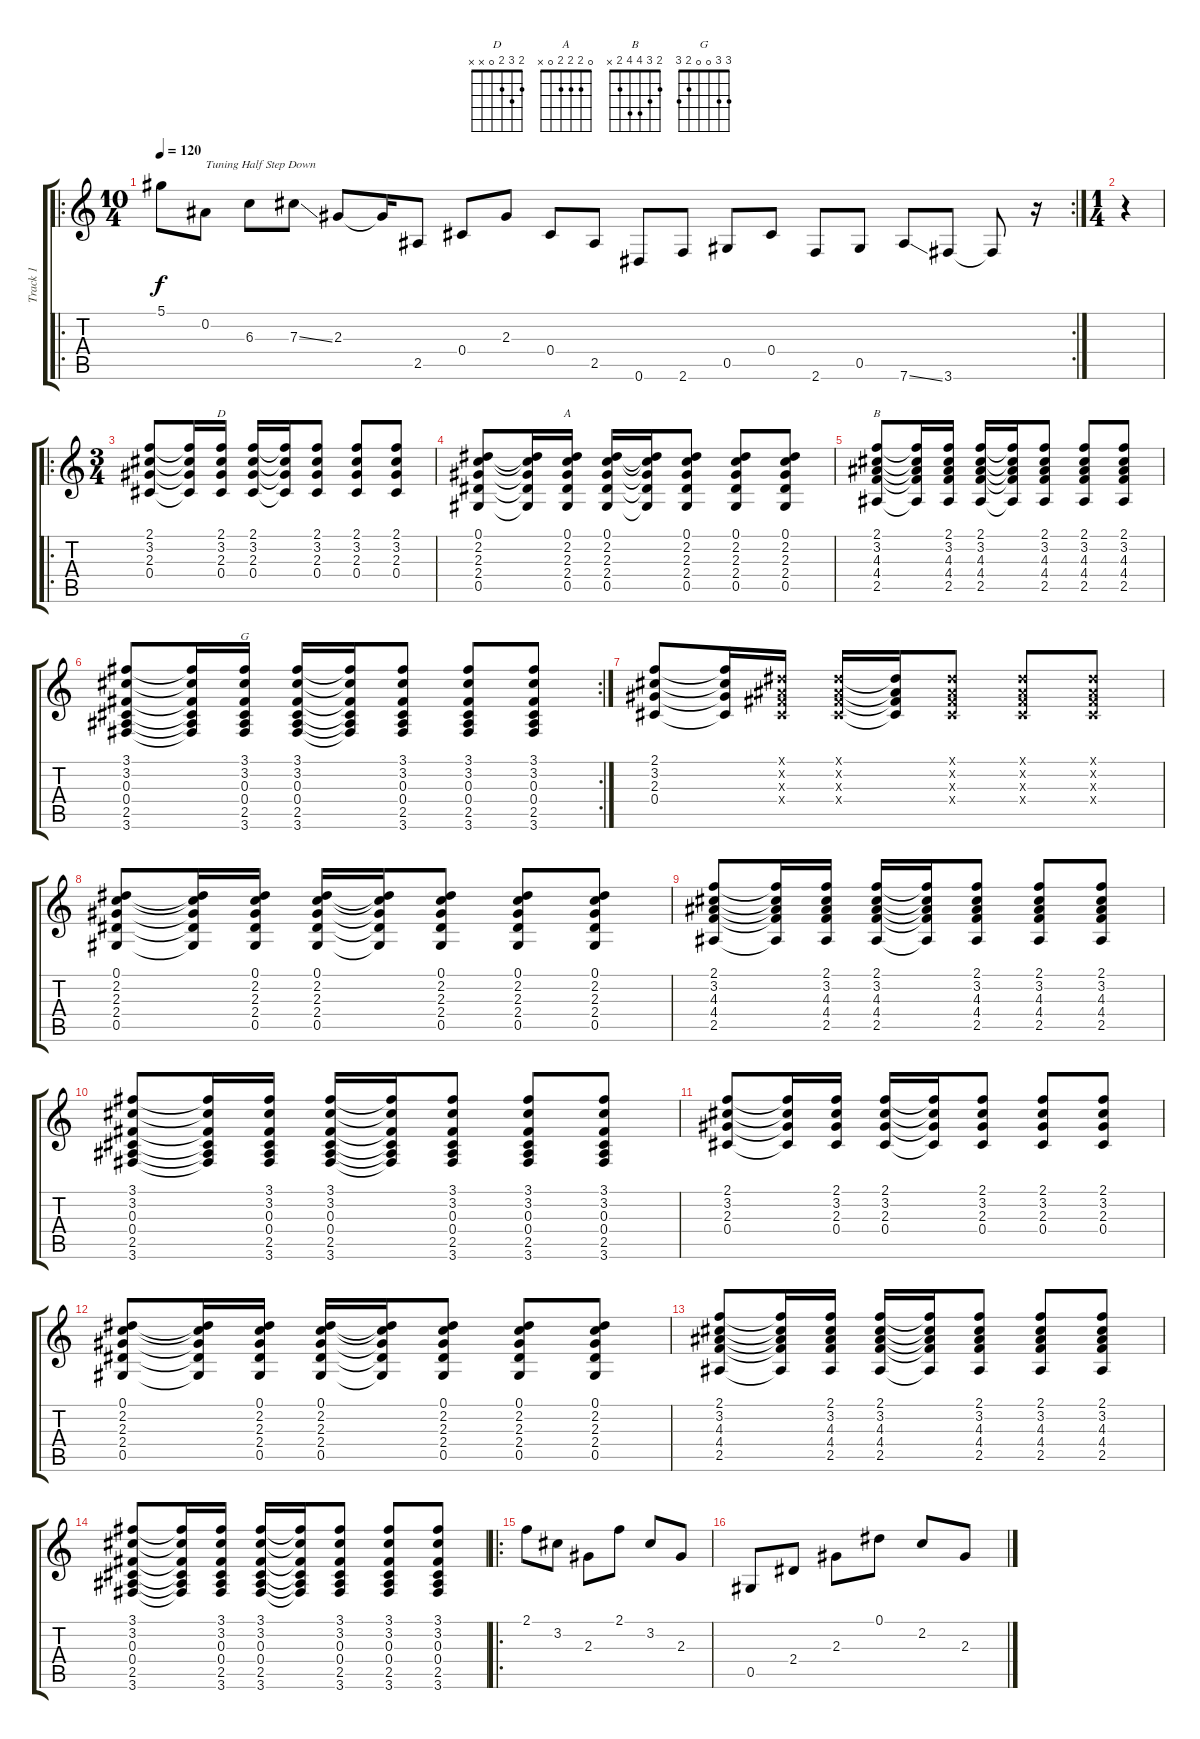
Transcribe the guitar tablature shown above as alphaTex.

\track ("Track 1" "Track 1") {instrument acousticguitarsteel}
\staff {score tabs}
\tuning (Eb4 Bb3 Gb3 Db3 Ab2 Eb2) {hide}
\chord ("D" 2 3 2 0 x x)
\chord ("A" 0 2 2 2 0 x)
\chord ("B" 2 3 4 4 2 x)
\chord ("G" 3 3 0 0 2 3)
\ro
\rc 2
\ts (10 4)
\tempo 120
\clef g2
\ks c
5.1.8{dy f instrument acousticguitarsteel} 0.2.8{txt "Tuning Half Step Down"} 6.3.8 7.3{ss}.8 2.3.8 2.3{t}.16 2.5.8 0.4.8 2.3.8 0.4.8 2.5.8 0.6.8 2.6.8 0.5.8 0.4.8 2.6.8 0.5.8 7.6{ss}.8 3.6.8 3.6{t}.8 r.16 |
\ts (1 4)
r.4 |
\ro
\ts (3 4)
(2.1 3.2 2.3 0.4).8 (2.1{t} 3.2{t} 2.3{t} 0.4{t}).16 (2.1 3.2 2.3 0.4).16{ch "D"} (2.1 3.2 2.3 0.4).16 (2.1{t} 3.2{t} 2.3{t} 0.4{t}).16 (2.1 3.2 2.3 0.4).8 (2.1 3.2 2.3 0.4).8 (2.1 3.2 2.3 0.4).8 |
(0.1 2.2 2.3 2.4 0.5).8 (0.1{t} 2.2{t} 2.3{t} 2.4{t} 0.5{t}).16 (0.1 2.2 2.3 2.4 0.5).16{ch "A"} (0.1 2.2 2.3 2.4 0.5).16 (0.1{t} 2.2{t} 2.3{t} 2.4{t} 0.5{t}).16 (0.1 2.2 2.3 2.4 0.5).8 (0.1 2.2 2.3 2.4 0.5).8 (0.1 2.2 2.3 2.4 0.5).8 |
(2.1 3.2 4.3 4.4 2.5).8{ch "B"} (2.1{t} 3.2{t} 4.3{t} 4.4{t} 2.5{t}).16 (2.1 3.2 4.3 4.4 2.5).16 (2.1 3.2 4.3 4.4 2.5).16 (2.1{t} 3.2{t} 4.3{t} 4.4{t} 2.5{t}).16 (2.1 3.2 4.3 4.4 2.5).8 (2.1 3.2 4.3 4.4 2.5).8 (2.1 3.2 4.3 4.4 2.5).8 |
\rc 2
(3.1 3.2 0.3 0.4 2.5 3.6).8 (3.1{t} 3.2{t} 0.3{t} 0.4{t} 2.5{t} 3.6{t}).16 (3.1 3.2 0.3 0.4 2.5 3.6).16{ch "G"} (3.1 3.2 0.3 0.4 2.5 3.6).16 (3.1{t} 3.2{t} 0.3{t} 0.4{t} 2.5{t} 3.6{t}).16 (3.1 3.2 0.3 0.4 2.5 3.6).8 (3.1 3.2 0.3 0.4 2.5 3.6).8 (3.1 3.2 0.3 0.4 2.5 3.6).8 |
(2.1 3.2 2.3 0.4).8 (2.1{t} 3.2{t} 2.3{t} 0.4{t}).16 (0.1{x} 0.2{x} 0.3{x} 0.4{x}).16 (0.1{x} 0.2{x} 0.3{x} 0.4{x}).16 (0.1{t} 0.2{t} 0.3{t} 0.4{t}).16 (0.1{x} 0.2{x} 0.3{x} 0.4{x}).8 (0.1{x} 0.2{x} 0.3{x} 0.4{x}).8 (0.1{x} 0.2{x} 0.3{x} 0.4{x}).8 |
(0.1 2.2 2.3 2.4 0.5).8 (0.1{t} 2.2{t} 2.3{t} 2.4{t} 0.5{t}).16 (0.1 2.2 2.3 2.4 0.5).16 (0.1 2.2 2.3 2.4 0.5).16 (0.1{t} 2.2{t} 2.3{t} 2.4{t} 0.5{t}).16 (0.1 2.2 2.3 2.4 0.5).8 (0.1 2.2 2.3 2.4 0.5).8 (0.1 2.2 2.3 2.4 0.5).8 |
(2.1 3.2 4.3 4.4 2.5).8 (2.1{t} 3.2{t} 4.3{t} 4.4{t} 2.5{t}).16 (2.1 3.2 4.3 4.4 2.5).16 (2.1 3.2 4.3 4.4 2.5).16 (2.1{t} 3.2{t} 4.3{t} 4.4{t} 2.5{t}).16 (2.1 3.2 4.3 4.4 2.5).8 (2.1 3.2 4.3 4.4 2.5).8 (2.1 3.2 4.3 4.4 2.5).8 |
(3.1 3.2 0.3 0.4 2.5 3.6).8 (3.1{t} 3.2{t} 0.3{t} 0.4{t} 2.5{t} 3.6{t}).16 (3.1 3.2 0.3 0.4 2.5 3.6).16 (3.1 3.2 0.3 0.4 2.5 3.6).16 (3.1{t} 3.2{t} 0.3{t} 0.4{t} 2.5{t} 3.6{t}).16 (3.1 3.2 0.3 0.4 2.5 3.6).8 (3.1 3.2 0.3 0.4 2.5 3.6).8 (3.1 3.2 0.3 0.4 2.5 3.6).8 |
(2.1 3.2 2.3 0.4).8 (2.1{t} 3.2{t} 2.3{t} 0.4{t}).16 (2.1 3.2 2.3 0.4).16 (2.1 3.2 2.3 0.4).16 (2.1{t} 3.2{t} 2.3{t} 0.4{t}).16 (2.1 3.2 2.3 0.4).8 (2.1 3.2 2.3 0.4).8 (2.1 3.2 2.3 0.4).8 |
(0.1 2.2 2.3 2.4 0.5).8 (0.1{t} 2.2{t} 2.3{t} 2.4{t} 0.5{t}).16 (0.1 2.2 2.3 2.4 0.5).16 (0.1 2.2 2.3 2.4 0.5).16 (0.1{t} 2.2{t} 2.3{t} 2.4{t} 0.5{t}).16 (0.1 2.2 2.3 2.4 0.5).8 (0.1 2.2 2.3 2.4 0.5).8 (0.1 2.2 2.3 2.4 0.5).8 |
(2.1 3.2 4.3 4.4 2.5).8 (2.1{t} 3.2{t} 4.3{t} 4.4{t} 2.5{t}).16 (2.1 3.2 4.3 4.4 2.5).16 (2.1 3.2 4.3 4.4 2.5).16 (2.1{t} 3.2{t} 4.3{t} 4.4{t} 2.5{t}).16 (2.1 3.2 4.3 4.4 2.5).8 (2.1 3.2 4.3 4.4 2.5).8 (2.1 3.2 4.3 4.4 2.5).8 |
(3.1 3.2 0.3 0.4 2.5 3.6).8 (3.1{t} 3.2{t} 0.3{t} 0.4{t} 2.5{t} 3.6{t}).16 (3.1 3.2 0.3 0.4 2.5 3.6).16 (3.1 3.2 0.3 0.4 2.5 3.6).16 (3.1{t} 3.2{t} 0.3{t} 0.4{t} 2.5{t} 3.6{t}).16 (3.1 3.2 0.3 0.4 2.5 3.6).8 (3.1 3.2 0.3 0.4 2.5 3.6).8 (3.1 3.2 0.3 0.4 2.5 3.6).8 |
\ro
2.1.8 3.2.8 2.3.8 2.1.8 3.2.8 2.3.8 |
0.5.8 2.4.8 2.3.8 0.1.8 2.2.8 2.3.8
